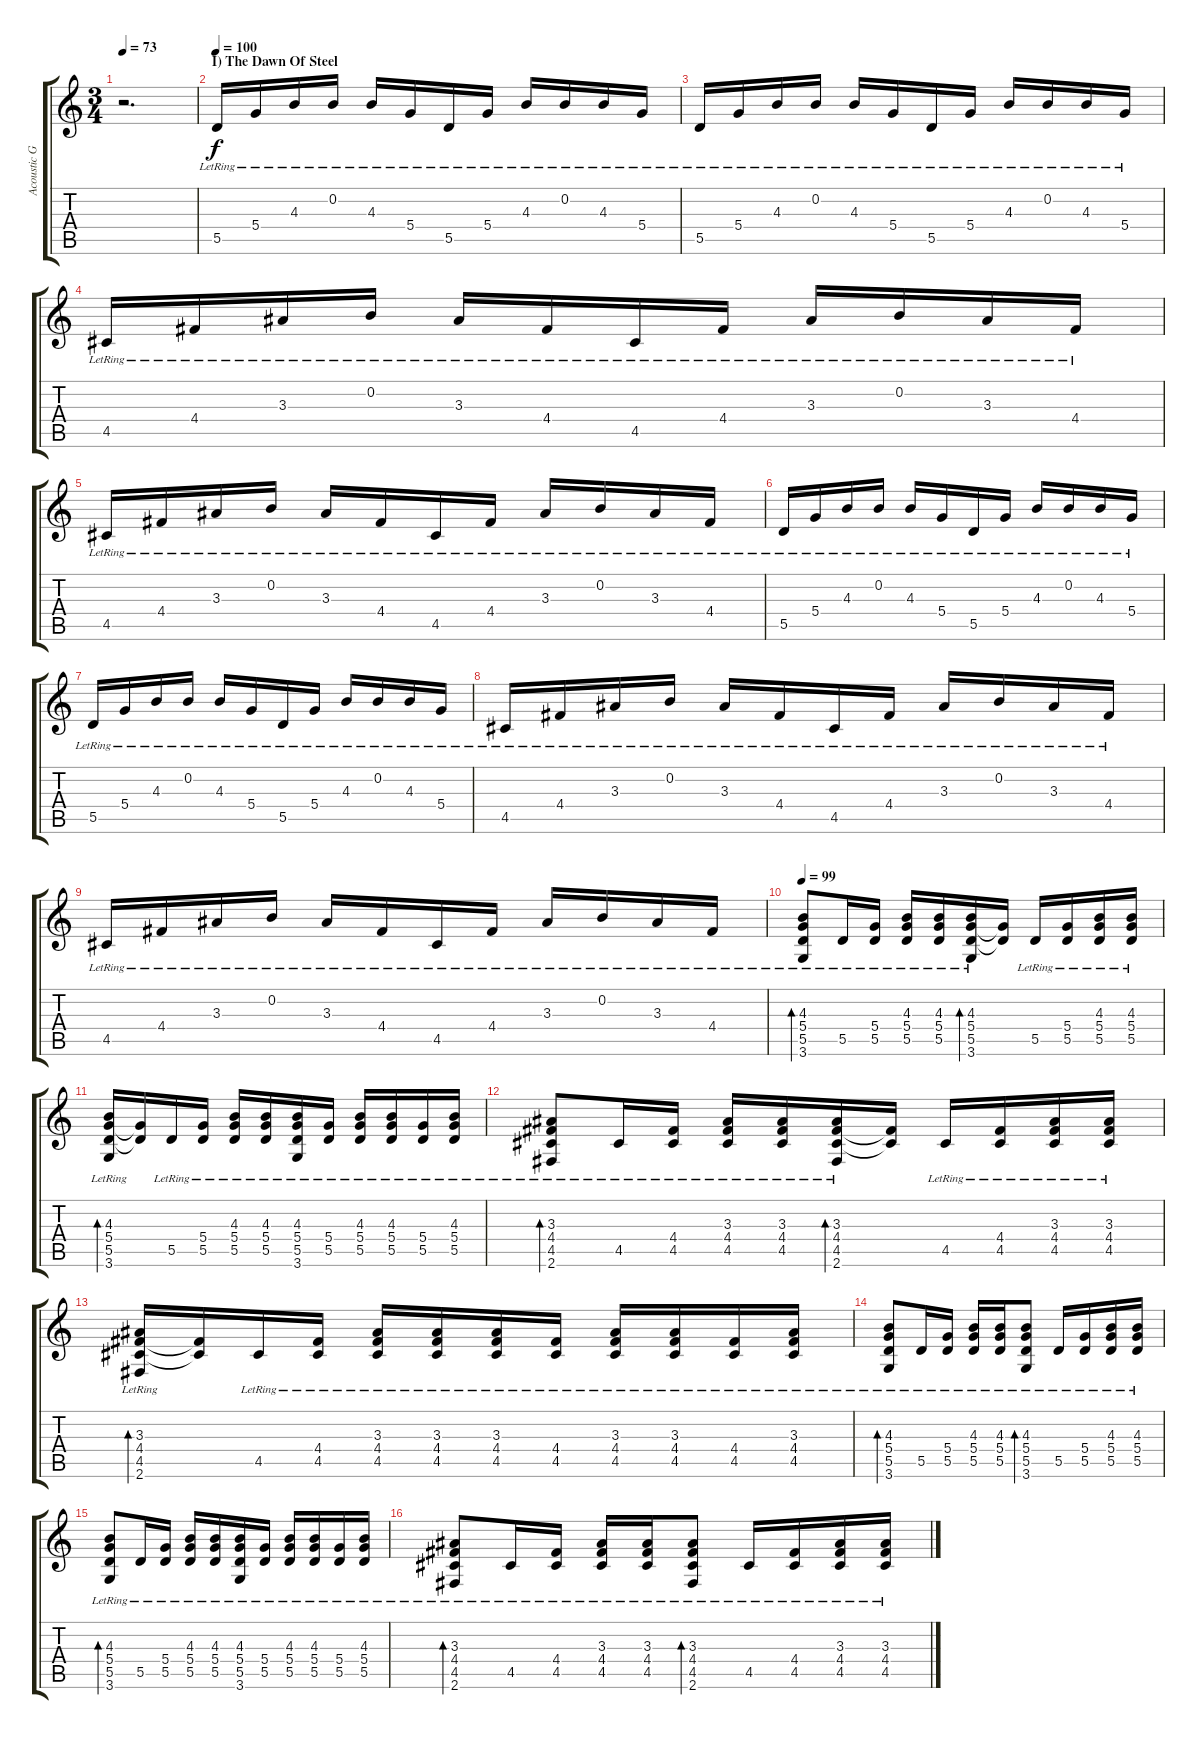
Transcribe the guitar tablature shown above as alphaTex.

\track ("Acoustic Guitar / Solos" "Acoustic G") {instrument acousticguitarnylon}
\staff {score tabs}
\tuning (E4 B3 G3 D3 A2 E2) {hide}
\ts (3 4)
\tempo 73
\clef g2
\ks c
r.2{d dy f instrument acousticguitarnylon} |
\section ("" "I) The Dawn Of Steel")
\tempo 100
5.5{lr}.16{instrument acousticguitarnylon} 5.4{lr}.16 4.3{lr}.16 0.2{lr}.16 4.3{lr}.16 5.4{lr}.16 5.5{lr}.16 5.4{lr}.16 4.3{lr}.16 0.2{lr}.16 4.3{lr}.16 5.4{lr}.16 |
5.5{lr}.16 5.4{lr}.16 4.3{lr}.16 0.2{lr}.16 4.3{lr}.16 5.4{lr}.16 5.5{lr}.16 5.4{lr}.16 4.3{lr}.16 0.2{lr}.16 4.3{lr}.16 5.4{lr}.16 |
4.5{lr}.16 4.4{lr}.16 3.3{lr}.16 0.2{lr}.16 3.3{lr}.16 4.4{lr}.16 4.5{lr}.16 4.4{lr}.16 3.3{lr}.16 0.2{lr}.16 3.3{lr}.16 4.4{lr}.16 |
4.5{lr}.16 4.4{lr}.16 3.3{lr}.16 0.2{lr}.16 3.3{lr}.16 4.4{lr}.16 4.5{lr}.16 4.4{lr}.16 3.3{lr}.16 0.2{lr}.16 3.3{lr}.16 4.4{lr}.16 |
5.5{lr}.16 5.4{lr}.16 4.3{lr}.16 0.2{lr}.16 4.3{lr}.16 5.4{lr}.16 5.5{lr}.16 5.4{lr}.16 4.3{lr}.16 0.2{lr}.16 4.3{lr}.16 5.4{lr}.16 |
5.5{lr}.16 5.4{lr}.16 4.3{lr}.16 0.2{lr}.16 4.3{lr}.16 5.4{lr}.16 5.5{lr}.16 5.4{lr}.16 4.3{lr}.16 0.2{lr}.16 4.3{lr}.16 5.4{lr}.16 |
4.5{lr}.16 4.4{lr}.16 3.3{lr}.16 0.2{lr}.16 3.3{lr}.16 4.4{lr}.16 4.5{lr}.16 4.4{lr}.16 3.3{lr}.16 0.2{lr}.16 3.3{lr}.16 4.4{lr}.16 |
4.5{lr}.16 4.4{lr}.16 3.3{lr}.16 0.2{lr}.16 3.3{lr}.16 4.4{lr}.16 4.5{lr}.16 4.4{lr}.16 3.3{lr}.16 0.2{lr}.16 3.3{lr}.16 4.4{lr}.16 |
\tempo 99
(4.3{lr} 5.4{lr} 5.5{lr} 3.6{lr}).8{bd 60} 5.5{lr}.16 (5.4{lr} 5.5{lr}).16 (4.3{lr} 5.4{lr} 5.5{lr}).16 (4.3{lr} 5.4{lr} 5.5{lr}).16 (4.3{lr} 5.4 5.5 3.6{lr}).16{bd 60} (5.4{t} 5.5{t}).16 5.5{lr}.16 (5.4{lr} 5.5{lr}).16 (4.3{lr} 5.4{lr} 5.5{lr}).16 (4.3{lr} 5.4{lr} 5.5{lr}).16 |
(4.3{lr} 5.4 5.5 3.6{lr}).16{bd 60} (5.4{t} 5.5{t}).16 5.5{lr}.16 (5.4{lr} 5.5{lr}).16 (4.3{lr} 5.4{lr} 5.5{lr}).16 (4.3{lr} 5.4{lr} 5.5{lr}).16 (4.3{lr} 5.4{lr} 5.5{lr} 3.6{lr}).16 (5.4{lr} 5.5{lr}).16 (4.3{lr} 5.4{lr} 5.5{lr}).16 (4.3{lr} 5.4{lr} 5.5{lr}).16 (5.4{lr} 5.5{lr}).16 (4.3{lr} 5.4{lr} 5.5{lr}).16 |
(3.3{lr} 4.4{lr} 4.5{lr} 2.6{lr}).8{bd 60} 4.5{lr}.16 (4.4{lr} 4.5{lr}).16 (3.3{lr} 4.4{lr} 4.5{lr}).16 (3.3{lr} 4.4{lr} 4.5{lr}).16 (3.3{lr} 4.4 4.5 2.6{lr}).16{bd 60} (4.4{t} 4.5{t}).16 4.5{lr}.16 (4.4{lr} 4.5{lr}).16 (3.3{lr} 4.4{lr} 4.5{lr}).16 (3.3{lr} 4.4{lr} 4.5{lr}).16 |
(3.3{lr} 4.4 4.5 2.6{lr}).16{bd 60} (4.4{t} 4.5{t}).16 4.5{lr}.16 (4.4{lr} 4.5{lr}).16 (3.3{lr} 4.4{lr} 4.5{lr}).16 (3.3{lr} 4.4{lr} 4.5{lr}).16 (3.3{lr} 4.4{lr} 4.5{lr}).16 (4.4{lr} 4.5{lr}).16 (3.3{lr} 4.4{lr} 4.5{lr}).16 (3.3{lr} 4.4{lr} 4.5{lr}).16 (4.4{lr} 4.5{lr}).16 (3.3{lr} 4.4{lr} 4.5{lr}).16 |
(4.3{lr} 5.4{lr} 5.5{lr} 3.6{lr}).8{bd 60} 5.5{lr}.16 (5.4{lr} 5.5{lr}).16 (4.3{lr} 5.4{lr} 5.5{lr}).16 (4.3{lr} 5.4{lr} 5.5{lr}).16 (4.3{lr} 5.4{lr} 5.5{lr} 3.6{lr}).8{bd 60} 5.5{lr}.16 (5.4{lr} 5.5{lr}).16 (4.3{lr} 5.4{lr} 5.5{lr}).16 (4.3{lr} 5.4{lr} 5.5{lr}).16 |
(4.3{lr} 5.4{lr} 5.5{lr} 3.6{lr}).8{bd 60} 5.5{lr}.16 (5.4{lr} 5.5{lr}).16 (4.3{lr} 5.4{lr} 5.5{lr}).16 (4.3{lr} 5.4{lr} 5.5{lr}).16 (4.3{lr} 5.4{lr} 5.5{lr} 3.6{lr}).16 (5.4{lr} 5.5{lr}).16 (4.3{lr} 5.4{lr} 5.5{lr}).16 (4.3{lr} 5.4{lr} 5.5{lr}).16 (5.4{lr} 5.5{lr}).16 (4.3{lr} 5.4{lr} 5.5{lr}).16 |
(3.3{lr} 4.4{lr} 4.5{lr} 2.6{lr}).8{bd 60} 4.5{lr}.16 (4.4{lr} 4.5{lr}).16 (3.3{lr} 4.4{lr} 4.5{lr}).16 (3.3{lr} 4.4{lr} 4.5{lr}).16 (3.3{lr} 4.4{lr} 4.5{lr} 2.6{lr}).8{bd 60} 4.5{lr}.16 (4.4{lr} 4.5{lr}).16 (3.3{lr} 4.4{lr} 4.5{lr}).16 (3.3{lr} 4.4{lr} 4.5{lr}).16
